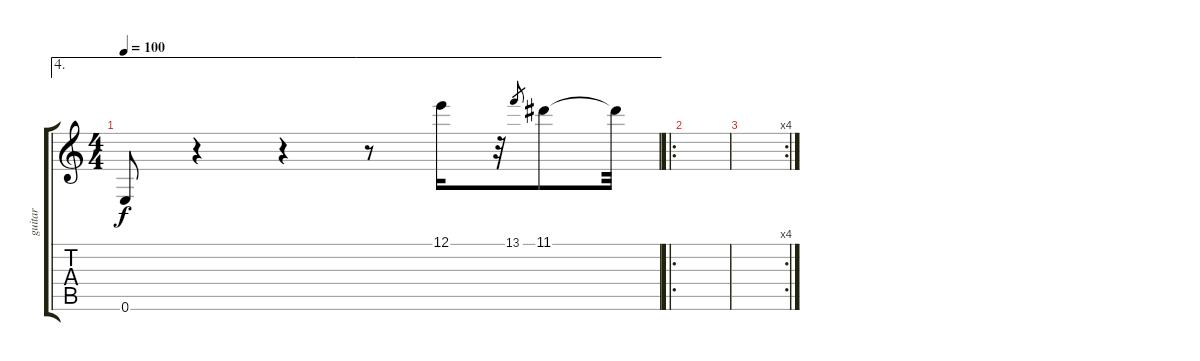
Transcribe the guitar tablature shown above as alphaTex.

\track ("guitar" "guitar") {instrument distortionguitar}
\staff {score tabs}
\tuning (E4 B3 G3 D3 A2 E2) {hide}
\ae 4
\ts (4 4)
\tempo 100
\clef g2
\ks c
0.6.8{dy f} r.4 r.4 r.8 12.1.16 r.32 13.1.8{gr} 11.1.8 11.1{t}.32 |
\ro
|
\rc 4
